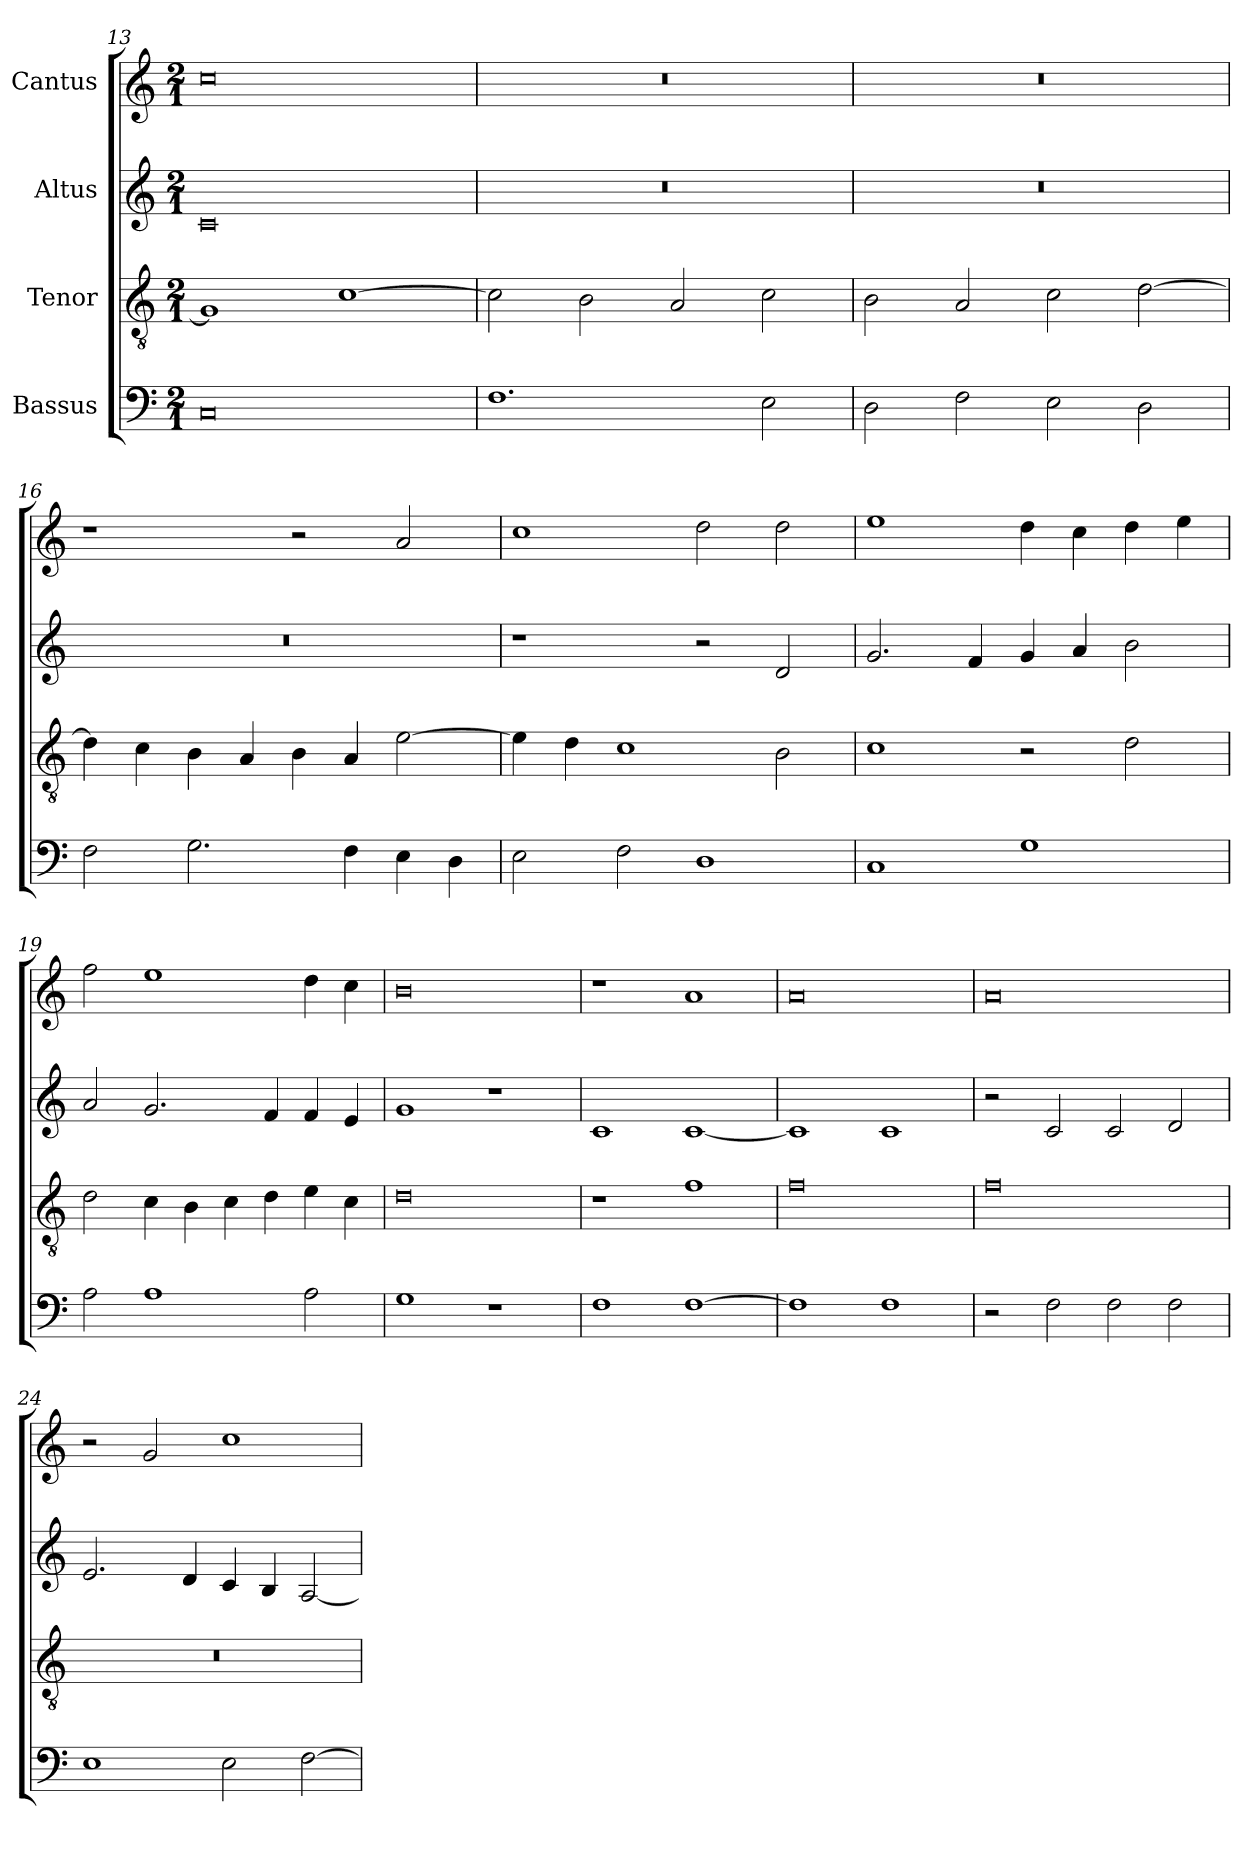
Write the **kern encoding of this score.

**kern	**kern	**kern	**kern
*part4	*part3	*part2	*part1
*staff4	*staff3	*staff2	*staff1
*I"Bassus	*I"Tenor	*I"Altus	*I"Cantus
*clefF4	*clefGv2	*clefG2	*clefG2
*	*ITrd7c12	*	*
*k[]	*k[]	*k[]	*k[]
*C:	*C:	*C:	*C:
*M2/1	*M2/1	*M2/1	*M2/1
=13	=13	=13	=13
0Ci	1GGi]	0ci	0cci
.	[>1Ci	.	.
=14	=14	=14	=14
!	!	!LO:N:vis=1	!LO:N:vis=1
1.Fi	2Ci\]	0r	0r
.	2BBi\	.	.
.	2AAi/	.	.
2Ei\	2Ci\	.	.
=15	=15	=15	=15
!	!	!LO:N:vis=1	!LO:N:vis=1
2Di\	2BBi\	0r	0r
2Fi\	2AAi/	.	.
2Ei\	2Ci\	.	.
2Di\	[>2Di\	.	.
=16	=16	=16	=16
!	!	!LO:N:vis=1	!
2Fi\	4Di\]	0r	1r
.	4Ci\	.	.
2.Gi\	4BBi\	.	.
.	4AAi/	.	.
.	4BBi\	.	2r
4Fi\	4AAi/	.	.
4Ei\	[>2Ei\	.	2ai/
4Di\	.	.	.
!!LO:LB:g=z
=17	=17	=17	=17
2Ei\	4Ei\]	1r	1cci
.	4Di\	.	.
2Fi\	1Ci	.	.
1Di	.	2r	2ddi\
.	2BBi\	2di/	2ddi\
=18	=18	=18	=18
1Ci	1Ci	2.gi/	1eei
.	.	4fi/	.
1Gi	2r	4gi/	4ddi\
.	.	4ai/	4cci\
.	2Di\	2bi\	4ddi\
.	.	.	4eei\
=19	=19	=19	=19
2Ai\	2Di\	2ai/	2ffi\
1Ai	4Ci\	2.gi/	1eei
.	4BBi\	.	.
.	4Ci\	.	.
.	4Di\	4fi/	.
2Ai\	4Ei\	4fi/	4ddi\
.	4Ci\	4ei/	4cci\
=20	=20	=20	=20
1Gi	0Di	1gi	0bi
1r	.	1r	.
=21	=21	=21	=21
1Fi	1r	1ci	1r
[>1Fi	1Fi	[<1ci	1ai
=22	=22	=22	=22
1Fi]	0Fi	1ci]	0ai
1Fi	.	1ci	.
!!LO:LB:g=z
=23	=23	=23	=23
2r	0Fi	2r	0ai
2Fi\	.	2ci/	.
2Fi\	.	2ci/	.
2Fi\	.	2di/	.
=24	=24	=24	=24
!	!LO:N:vis=1	!	!
1Ei	0r	2.ei/	2r
.	.	.	2gi/
.	.	4di/	.
2Ei\	.	4ci/	1cci
.	.	4Bi/	.
[>2Fi\	.	[<2Ai/	.
=	=	=	=
*-	*-	*-	*-
